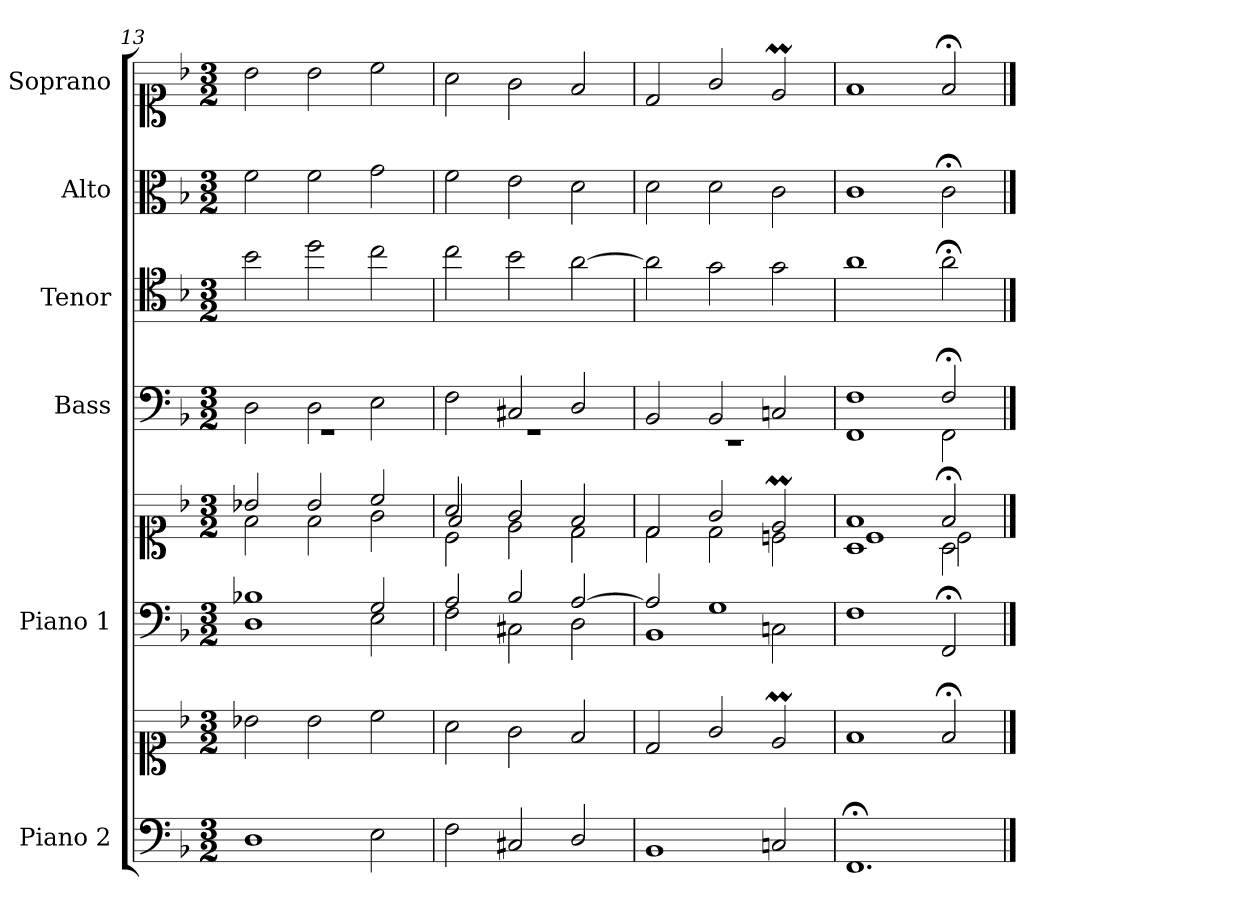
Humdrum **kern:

**kern	**kern	**kern	**kern	**kern	**kern	**kern	**kern
*part6	*part6	*part5	*part5	*part4	*part3	*part2	*part1
*staff8	*staff7	*staff6	*staff5	*staff4	*staff3	*staff2	*staff1
*I"Piano 2	*	*I"Piano 1	*	*I"Bass	*I"Tenor	*I"Alto	*I"Soprano
*I'Pno 2	*	*I'Pno 1	*	*I'B.	*I'T.	*I'A.	*I'S.
*clefF4	*clefC1	*clefF4	*clefC1	*clefF4	*clefC4	*clefC3	*clefC1
*	*	*	*	*	*ITrd7c12	*	*
*k[b-]	*k[b-]	*k[b-]	*k[b-]	*k[b-]	*k[b-]	*k[b-]	*k[b-]
*F:	*F:	*F:	*F:	*F:	*F:	*F:	*F:
*M3/2	*M3/2	*M3/2	*M3/2	*M3/2	*M3/2	*M3/2	*M3/2
=13	=13	=13	=13	=13	=13	=13	=13
*	*	*^	*^	*^	*	*	*
!	!	!	!	!	!	!	!LO:N:vis=1	!	!	!
1D\	2b-X\	1B-X/	1D\	2b-X/	2f\	2D\	1.r	2B-\	2f\	2b-\
.	2b-\	.	.	2b-/	2f\	2D\	.	2d\	2f\	2b-\
2E\	2cc\	2G/	2E\	2cc/	2g\	2E\	.	2c\	2g\	2cc\
=14	=14	=14	=14	=14	=14	=14	=14	=14	=14	=14
*	*	*	*	*	*^	*	*	*	*	*
!	!	!	!	!	!	!	!	!LO:N:vis=1	!	!	!
2F\	2a\	2A/	2F\	2a/	2f/	2c\	2F\	1.r	2c\	2f\	2a\
2C#X/	2g\	2B-/	2C#X\	2g/	2e\	1ryy	2C#X/	.	2B-\	2e\	2g\
2D/	2f/	[>2A/	2D\	2f/	2d\	.	2D/	.	[>2A\	2d\	2f/
*	*	*	*	*	*v	*v	*	*	*	*	*
=15	=15	=15	=15	=15	=15	=15	=15	=15	=15	=15
!	!	!	!	!	!	!	!LO:N:vis=1	!	!	!
1BB-/	2d/	2A/]	1BB-\	2d/	2d\	2BB-/	1.r	2A\]	2d\	2d/
.	2g/	1G/	.	2g/	2d\	2BB-/	.	2G\	2d\	2g/
2Cn/	2em/	.	2Cn\	2em/	2cn\	2Cn/	.	2G\	2c\	2em/
*	*	*v	*v	*	*	*	*	*	*	*
=16	=16	=16	=16	=16	=16	=16	=16	=16	=16
*	*	*	*	*^	*	*	*	*	*
1.FF;/	1f/	1F\	1f/	1A\	1c\	1F/	1FF\	1A\	1c\	1f/
.	2f;</	2FF;/	2f;</	2A\	2c\	2F;</	2FF\	2A;<\	2c;<\	2f;</
*	*	*	*v	*v	*v	*	*	*	*	*
*	*	*	*	*v	*v	*	*	*
==	==	==	==	==	==	==	==
*-	*-	*-	*-	*-	*-	*-	*-
